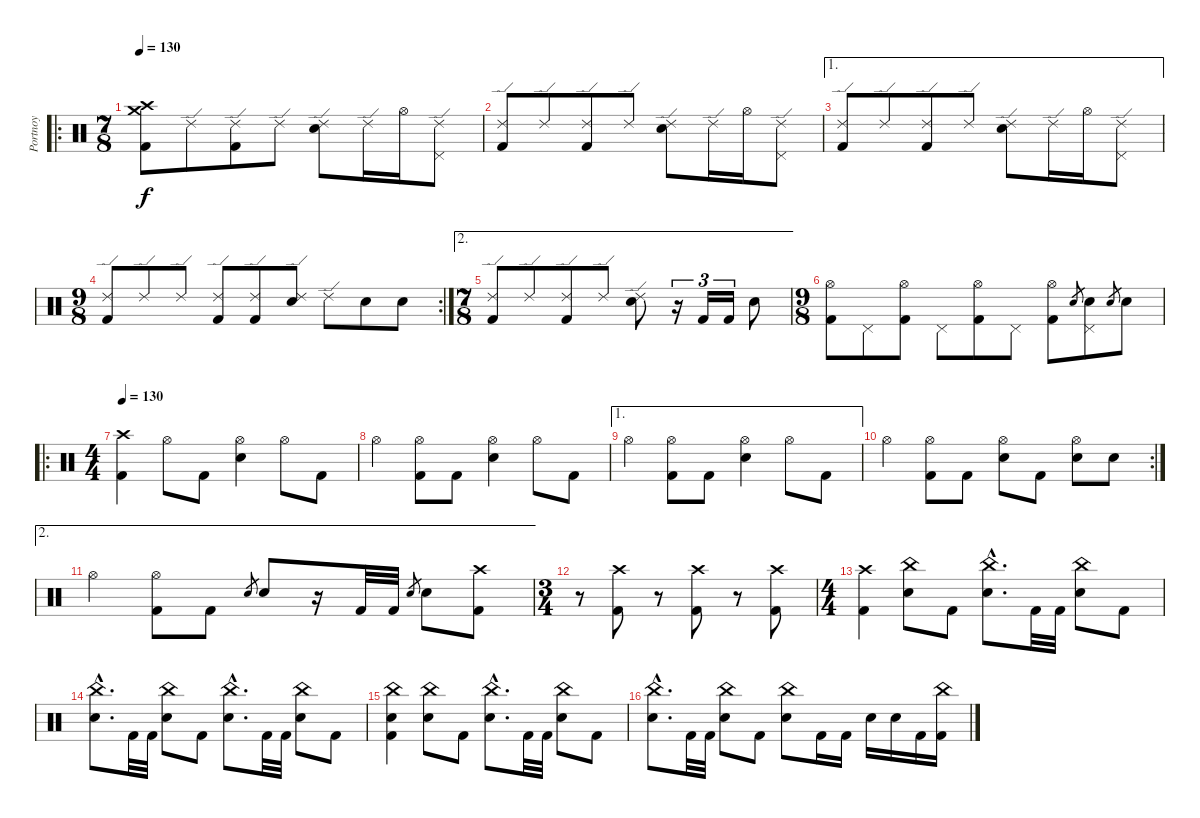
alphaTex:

\track ("Portnoy" "Portnoy") {instrument percussion}
\staff {score}
\articulation defaults
\ro
\ts (7 8)
\tempo 130
\clef neutral
\ks c
("Crash high (hit)" "Crash medium (hit)" "Kick (hit) 2").8{dy f} "Ride (edge) 2".8 ("Ride (edge) 2" "Kick (hit) 2").8 "Ride (edge) 2".8 ("Ride (edge) 2" "Electric Snare (hit)").8 "Ride (edge) 2".16 "Hi-Hat (open)".16 ("Ride (edge) 2" "Pedal Hi-Hat (hit)").8 |
("Ride (edge) 2" "Kick (hit) 2").8 "Ride (edge) 2".8 ("Ride (edge) 2" "Kick (hit) 2").8 "Ride (edge) 2".8 ("Ride (edge) 2" "Electric Snare (hit)").8 "Ride (edge) 2".16 "Hi-Hat (open)".16 ("Ride (edge) 2" "Pedal Hi-Hat (hit)").8 |
\ae 1
("Ride (edge) 2" "Kick (hit) 2").8 "Ride (edge) 2".8 ("Ride (edge) 2" "Kick (hit) 2").8 "Ride (edge) 2".8 ("Ride (edge) 2" "Electric Snare (hit)").8 "Ride (edge) 2".16 "Hi-Hat (open)".16 ("Ride (edge) 2" "Pedal Hi-Hat (hit)").8 |
\rc 2
\ts (9 8)
("Ride (edge) 2" "Kick (hit) 2").8 "Ride (edge) 2".8 "Ride (edge) 2".8 ("Ride (edge) 2" "Kick (hit) 2").8 ("Ride (edge) 2" "Kick (hit) 2").8 ("Ride (edge) 2" "Electric Snare (hit)").8 "Ride (edge) 2".8 "Electric Snare (hit)".8 "Electric Snare (hit)".8 |
\ae 2
\ts (7 8)
("Ride (edge) 2" "Kick (hit) 2").8 "Ride (edge) 2".8 ("Ride (edge) 2" "Kick (hit) 2").8 "Ride (edge) 2".8 ("Ride (edge) 2" "Electric Snare (hit)").8 r.16{tu (3 2)} "Kick (hit) 2".16{tu (3 2)} "Kick (hit) 2".16{tu (3 2)} "Electric Snare (hit)".8 |
\ts (9 8)
("Hi-Hat (open)" "Kick (hit) 2").8 "Pedal Hi-Hat (hit)".8 ("Hi-Hat (open)" "Kick (hit) 2").8 "Pedal Hi-Hat (hit)".8 ("Hi-Hat (open)" "Kick (hit) 2").8 "Pedal Hi-Hat (hit)".8 ("Hi-Hat (open)" "Kick (hit) 2").8 "Electric Snare (hit)".8{gr} ("Electric Snare (hit)" "Pedal Hi-Hat (hit)").8 "Electric Snare (hit)".8{gr} "Electric Snare (hit)".8 |
\ro
\ts (4 4)
\tempo 130
("Crash high (hit)" "Kick (hit) 2").4 "Hi-Hat (open)".8 "Kick (hit) 2".8 ("Hi-Hat (open)" "Electric Snare (hit)").4 "Hi-Hat (open)".8 "Kick (hit) 2".8 |
"Hi-Hat (open)".4 ("Hi-Hat (open)" "Kick (hit) 2").8 "Kick (hit) 2".8 ("Hi-Hat (open)" "Electric Snare (hit)").4 "Hi-Hat (open)".8 "Kick (hit) 2".8 |
\ae 1 "Hi-Hat (open)".4
("Hi-Hat (open)" "Kick (hit) 2").8 "Kick (hit) 2".8 ("Hi-Hat (open)" "Electric Snare (hit)").4 "Hi-Hat (open)".8 "Kick (hit) 2".8 |
\rc 2 "Hi-Hat (open)".4
("Hi-Hat (open)" "Kick (hit) 2").8 "Kick (hit) 2".8 ("Hi-Hat (open)" "Electric Snare (hit)").8 "Kick (hit) 2".8 ("Hi-Hat (open)" "Electric Snare (hit)").8 "Electric Snare (hit)".8 |
\ae 2 "Hi-Hat (open)".4
("Hi-Hat (open)" "Kick (hit) 2").8 "Kick (hit) 2".8 "Electric Snare (hit)".8{gr} "Electric Snare (hit)".8 r.16 "Kick (hit) 2".32 "Kick (hit) 2".32 "Electric Snare (hit)".8{gr} "Electric Snare (hit)".8 ("Crash high (hit)" "Kick (hit) 2").8 |
\ts (3 4)
r.8{volume 0} ("Crash high (hit)" "Kick (hit) 2").8{volume 16} r.8{volume 0} ("Crash high (hit)" "Kick (hit) 2").8{volume 16} r.8{volume 0} ("Crash high (hit)" "Kick (hit) 2").8{volume 16} |
\ts (4 4)
("Crash high (hit)" "Kick (hit) 2").4 ("China (hit)" "Electric Snare (hit)").8 "Kick (hit) 2".8 ("China (hit)"{hac} "Electric Snare (hit)"{hac}).8{d} "Kick (hit) 2".32 "Kick (hit) 2".32 ("China (hit)" "Electric Snare (hit)").8 "Kick (hit) 2".8 |
("China (hit)"{hac} "Electric Snare (hit)"{hac}).8{d} "Kick (hit) 2".32 "Kick (hit) 2".32 ("China (hit)" "Electric Snare (hit)").8 "Kick (hit) 2".8 ("China (hit)"{hac} "Electric Snare (hit)"{hac}).8{d} "Kick (hit) 2".32 "Kick (hit) 2".32 ("China (hit)" "Electric Snare (hit)").8 "Kick (hit) 2".8 |
("China (hit)" "Electric Snare (hit)" "Kick (hit) 2").4 ("China (hit)" "Electric Snare (hit)").8 "Kick (hit) 2".8 ("China (hit)"{hac} "Electric Snare (hit)"{hac}).8{d} "Kick (hit) 2".32 "Kick (hit) 2".32 ("China (hit)" "Electric Snare (hit)").8 "Kick (hit) 2".8 |
("China (hit)"{hac} "Electric Snare (hit)"{hac}).8{d} "Kick (hit) 2".32 "Kick (hit) 2".32 ("China (hit)" "Electric Snare (hit)").8 "Kick (hit) 2".8 ("China (hit)" "Electric Snare (hit)").8 "Kick (hit) 2".16 "Kick (hit) 2".16 "Electric Snare (hit)".16 "Electric Snare (hit)".16 "Kick (hit) 2".16 ("China (hit)" "Kick (hit) 2").16
